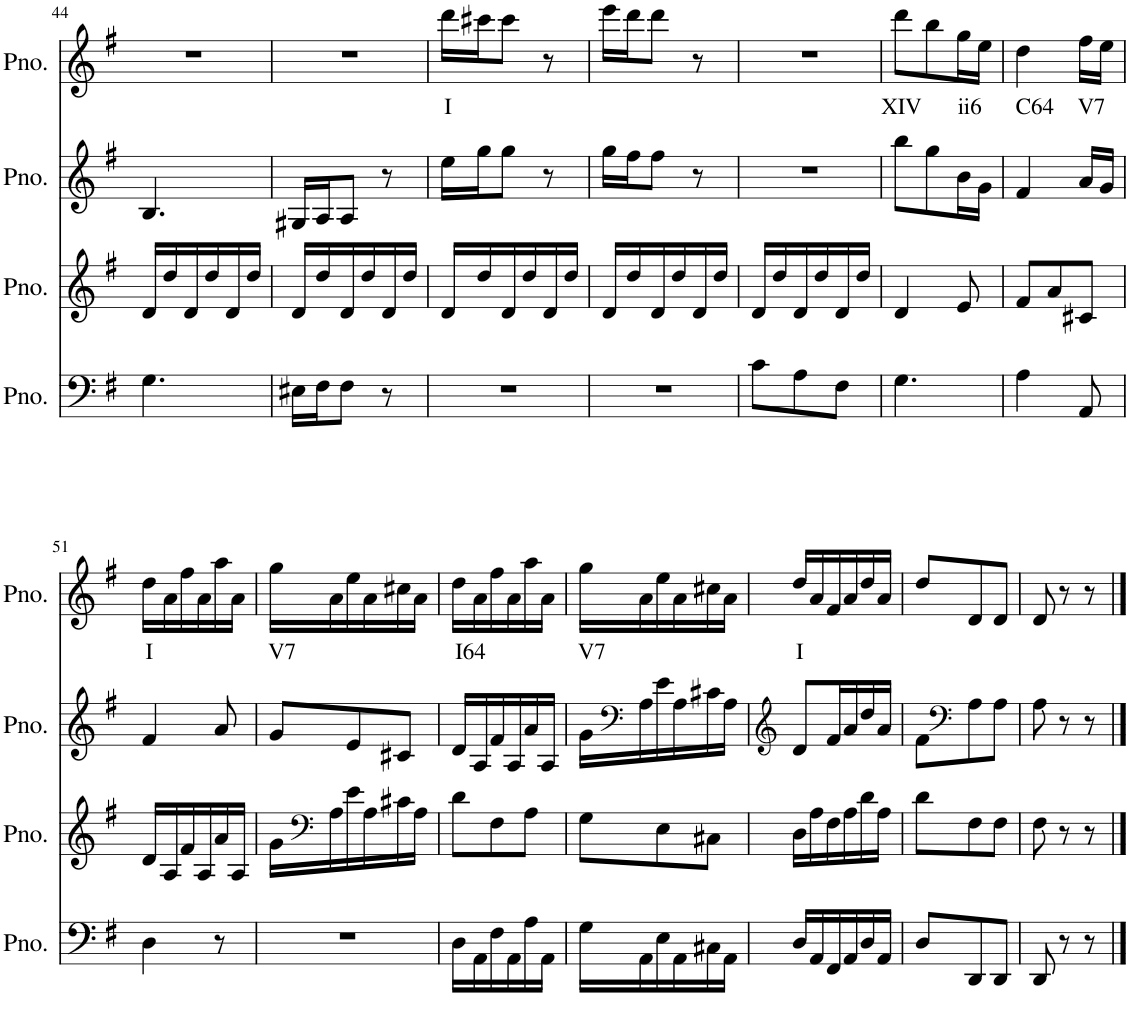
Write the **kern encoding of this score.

**kern	**kern	**kern	**kern	**text
*part4	*part3	*part2	*part1	*part1
*staff4	*staff3	*staff2	*staff1	*staff1
*I"Piano	*I"Piano	*I"Piano	*I"Piano, MIDI File Track 4 Ch4	*
*I'Pno.	*I'Pno.	*I'Pno.	*I'Pno.	*
!!LO:PB:g=z
*clefF4	*clefG2	*clefG2	*clefG2	*
*k[f#]	*k[f#]	*k[f#]	*k[f#]	*
*M3/8	*M3/8	*M3/8	*M3/8	*
=44	=44	=44	=44	=44
4.G\	16d/LL	4.B/	4.r	.
.	16dd/	.	.	.
.	16d/	.	.	.
.	16dd/	.	.	.
.	16d/	.	.	.
.	16dd/JJ	.	.	.
=45	=45	=45	=45	=45
16E#X\LL	16d/LL	16G#X/LL	4.r	.
16F#\J	16dd/	16A/J	.	.
8F#\J	16d/	8A/J	.	.
.	16dd/	.	.	.
8r	16d/	8r	.	.
.	16dd/JJ	.	.	.
=46	=46	=46	=46	=46
!	!	!	!	!LO:LY:b
4.r	16d/LL	16ee\LL	16ddd\LL	I
.	16dd/	16gg\J	16ccc#X\J	.
.	16d/	8gg\J	8ccc#\J	.
.	16dd/	.	.	.
.	16d/	8r	8r	.
.	16dd/JJ	.	.	.
=47	=47	=47	=47	=47
4.r	16d/LL	16gg\LL	16eee\LL	.
.	16dd/	16ff#\J	16ddd\J	.
.	16d/	8ff#\J	8ddd\J	.
.	16dd/	.	.	.
.	16d/	8r	8r	.
.	16dd/JJ	.	.	.
=48	=48	=48	=48	=48
8c\L	16d/LL	4.r	4.r	.
.	16dd/	.	.	.
8A\	16d/	.	.	.
.	16dd/	.	.	.
8F#\J	16d/	.	.	.
.	16dd/JJ	.	.	.
=49	=49	=49	=49	=49
!	!	!	!	!LO:LY:b
4.G\	4d/	8bb\L	8ddd\L	XIV
.	.	8gg\	8bb\	.
!	!	!	!	!LO:LY:b
.	8e/	16b\L	16gg\L	ii6
.	.	16g\JJ	16ee\JJ	.
=50	=50	=50	=50	=50
!	!	!	!	!LO:LY:b
4A\	8f#/L	4f#/	4dd\	C64
.	8a/	.	.	.
!	!	!	!	!LO:LY:b
8AA/	8c#X/J	16a/LL	16ff#\LL	V7
.	.	16g/JJ	16ee\JJ	.
!!LO:LB:g=z
=51	=51	=51	=51	=51
!	!	!	!	!LO:LY:b
4D\	16d/LL	4f#/	16dd\LL	I
.	16A/	.	16a\	.
.	16f#/	.	16ff#\	.
.	16A/	.	16a\	.
8r	16a/	8a/	16aa\	.
.	16A/JJ	.	16a\JJ	.
=52	=52	=52	=52	=52
!	!	!	!	!LO:LY:b
4.r	16g\LL	8g/L	16gg\LL	V7
*	*clefF4	*	*	*
.	16A\	.	16a\	.
.	16e\	8e/	16ee\	.
.	16A\	.	16a\	.
.	16c#X\	8c#X/J	16cc#X\	.
.	16A\JJ	.	16a\JJ	.
=53	=53	=53	=53	=53
!	!	!	!	!LO:LY:b
16D\LL	8d\L	16d/LL	16dd\LL	I64
16AA\	.	16A/	16a\	.
16F#\	8F#\	16f#/	16ff#\	.
16AA\	.	16A/	16a\	.
16A\	8A\J	16a/	16aa\	.
16AA\JJ	.	16A/JJ	16a\JJ	.
=54	=54	=54	=54	=54
!	!	!	!	!LO:LY:b
16G\LL	8G\L	16g\LL	16gg\LL	V7
*	*	*clefF4	*	*
16AA\	.	16A\	16a\	.
16E\	8E\	16e\	16ee\	.
16AA\	.	16A\	16a\	.
16C#X\	8C#X\J	16c#X\	16cc#X\	.
16AA\JJ	.	16A\JJ	16a\JJ	.
=55	=55	=55	=55	=55
*	*	*clefG2	*	*
!	!	!	!	!LO:LY:b
16D/LL	16D\LL	8d/L	16dd/LL	I
16AA/	16A\	.	16a/	.
16FF#/	16F#\	16f#/L	16f#/	.
16AA/	16A\	16a/	16a/	.
16D/	16d\	16dd/	16dd/	.
16AA/JJ	16A\JJ	16a/JJ	16a/JJ	.
=56	=56	=56	=56	=56
8D/L	8d\L	8f#\L	8dd/L	.
*	*	*clefF4	*	*
8DD/	8F#\	8A\	8d/	.
8DD/J	8F#\J	8A\J	8d/J	.
=57	=57	=57	=57	=57
8DD/	8F#\	8A\	8d/	.
8r	8r	8r	8r	.
8r	8r	8r	8r	.
==	==	==	==	==
*-	*-	*-	*-	*-
